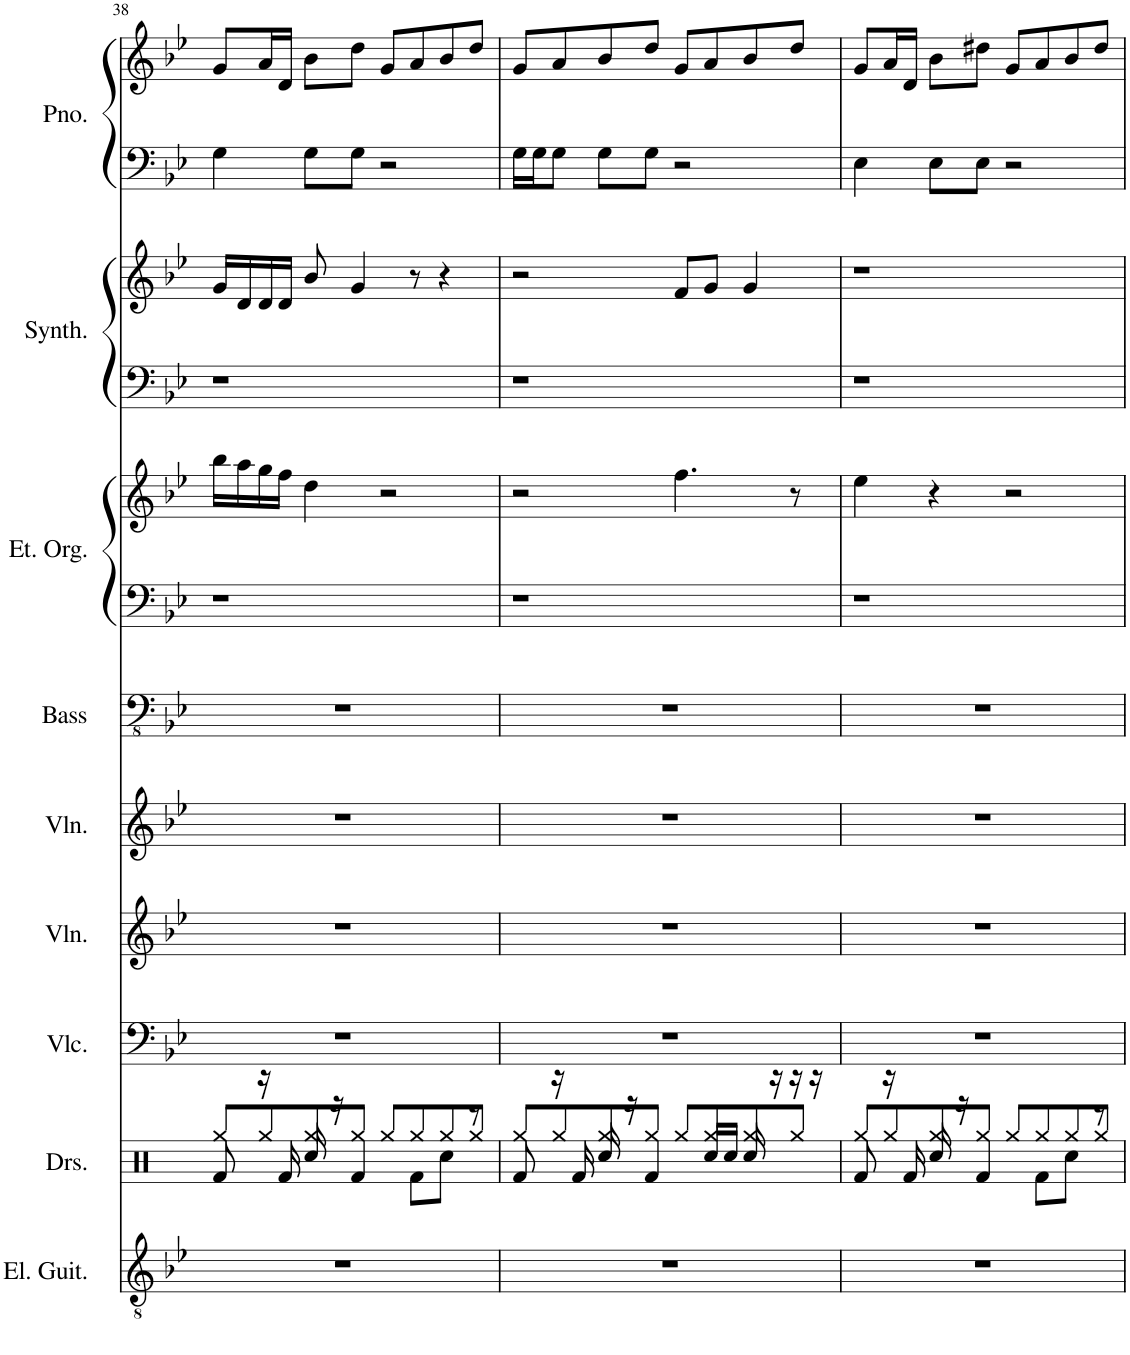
**kern	**kern	**kern	**kern	**kern	**kern	**kern	**kern	**kern	**kern	**kern	**kern
*part9	*part8	*part7	*part6	*part5	*part4	*part3	*part3	*part2	*part2	*part1	*part1
*staff12	*staff11	*staff10	*staff9	*staff8	*staff7	*staff6	*staff5	*staff4	*staff3	*staff2	*staff1
*I"Electric Guitar	*I"Drumset	*I"Violoncello	*I"Violin	*I"Violin	*I"Acoustic Bass	*I"Electronic Organ	*	*I"Keyboard Synthesizer	*	*I"Piano	*
*I'El. Guit.	*I'Drs.	*I'Vlc.	*I'Vln.	*I'Vln.	*I'Bass	*I'Et. Org.	*	*I'Synth.	*	*I'Pno.	*
!!LO:PB:g=z
*clefGv2	*clefX	*clefF4	*clefG2	*clefG2	*clefFv4	*clefF4	*clefG2	*clefF4	*clefG2	*clefF4	*clefG2
*k[b-e-]	*k[]	*k[b-e-]	*k[b-e-]	*k[b-e-]	*k[b-e-]	*k[b-e-]	*k[b-e-]	*k[b-e-]	*k[b-e-]	*k[b-e-]	*k[b-e-]
*M4/4	*M4/4	*M4/4	*M4/4	*M4/4	*M4/4	*M4/4	*M4/4	*M4/4	*M4/4	*M4/4	*M4/4
=38	=38	=38	=38	=38	=38	=38	=38	=38	=38	=38	=38
*	*^	*	*	*	*	*	*	*	*	*	*
1r	8Rf/	8Rgg/L	1r	1r	1r	1r	1r	16bb-\LL	1r	16g/LL	4G\	8g/L
.	.	.	.	.	.	.	.	16aa\	.	16d/	.	.
.	16r	8Rgg/	.	.	.	.	.	16gg\	.	16d/	.	16a/L
.	16Rf/	.	.	.	.	.	.	16ff\JJ	.	16d/JJ	.	16d/JJ
.	16Rcc/	8Rgg/	.	.	.	.	.	4dd\	.	8b-/	8G\L	8b-\L
.	16r	.	.	.	.	.	.	.	.	.	.	.
.	4Rf/	8Rgg/J	.	.	.	.	.	.	.	4g/	8G\J	8dd\J
.	.	8Rgg/L	.	.	.	.	.	2r	.	.	2r	8g/L
.	8Rf\L	8Rgg/	.	.	.	.	.	.	.	8r	.	8a/
.	8Rcc\J	8Rgg/	.	.	.	.	.	.	.	4r	.	8b-/
.	8r	8Rgg/J	.	.	.	.	.	.	.	.	.	8dd/J
=39	=39	=39	=39	=39	=39	=39	=39	=39	=39	=39	=39	=39
1r	8Rf/	8Rgg/L	1r	1r	1r	1r	1r	2r	1r	2r	16G\LL	8g/L
.	.	.	.	.	.	.	.	.	.	.	16G\J	.
.	16r	8Rgg/	.	.	.	.	.	.	.	.	8G\J	8a/
.	16Rf/	.	.	.	.	.	.	.	.	.	.	.
.	16Rcc/	8Rgg/	.	.	.	.	.	.	.	.	8G\L	8b-/
.	16r	.	.	.	.	.	.	.	.	.	.	.
.	4Rf/	8Rgg/J	.	.	.	.	.	.	.	.	8G\J	8dd/J
.	.	8Rgg/L	.	.	.	.	.	4.ff\	.	8f/L	2r	8g/L
.	16Rcc/LL	8Rgg/	.	.	.	.	.	.	.	8g/J	.	8a/
.	16Rcc/JJ	.	.	.	.	.	.	.	.	.	.	.
.	16Rcc/	8Rgg/	.	.	.	.	.	.	.	4g/	.	8b-/
.	16r	.	.	.	.	.	.	.	.	.	.	.
.	16r	8Rgg/J	.	.	.	.	.	8r	.	.	.	8dd/J
.	16r	.	.	.	.	.	.	.	.	.	.	.
=40	=40	=40	=40	=40	=40	=40	=40	=40	=40	=40	=40	=40
1r	8Rf/	8Rgg/L	1r	1r	1r	1r	1r	4ee-\	1r	1r	4E-\	8g/L
.	16r	8Rgg/	.	.	.	.	.	.	.	.	.	16a/L
.	16Rf/	.	.	.	.	.	.	.	.	.	.	16d/JJ
.	16Rcc/	8Rgg/	.	.	.	.	.	4r	.	.	8E-\L	8b-\L
.	16r	.	.	.	.	.	.	.	.	.	.	.
.	4Rf/	8Rgg/J	.	.	.	.	.	.	.	.	8E-\J	8dd#X\J
.	.	8Rgg/L	.	.	.	.	.	2r	.	.	2r	8g/L
.	8Rf\L	8Rgg/	.	.	.	.	.	.	.	.	.	8a/
.	8Rcc\J	8Rgg/	.	.	.	.	.	.	.	.	.	8b-/
.	8r	8Rgg/J	.	.	.	.	.	.	.	.	.	8dd#/J
*	*v	*v	*	*	*	*	*	*	*	*	*	*
=	=	=	=	=	=	=	=	=	=	=	=
*-	*-	*-	*-	*-	*-	*-	*-	*-	*-	*-	*-
